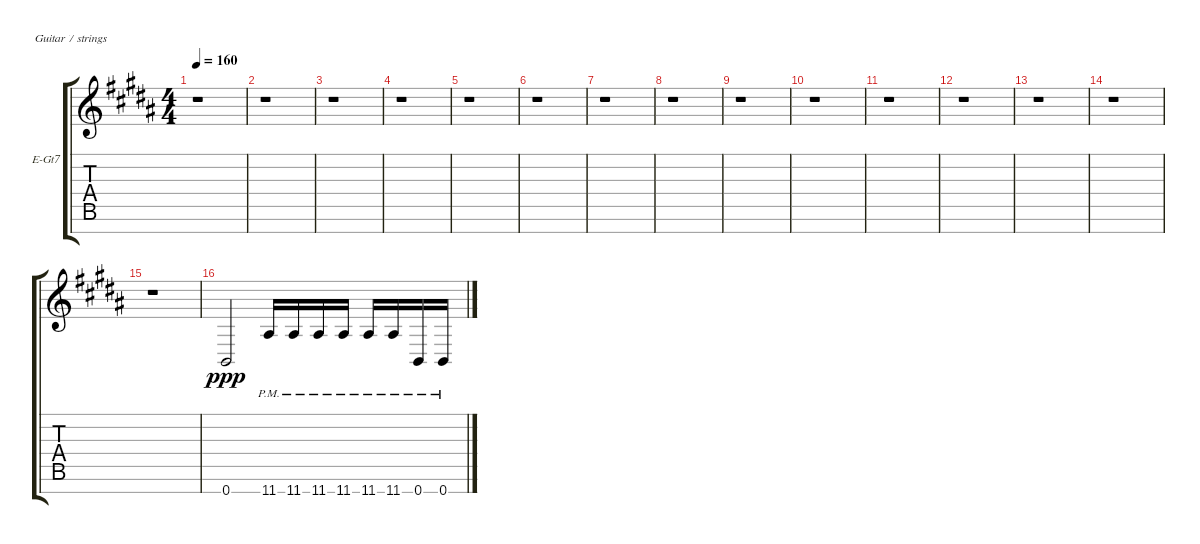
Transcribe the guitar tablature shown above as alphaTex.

\defaultSystemsLayout 4
\bracketExtendMode groupsimilarinstruments
\firstSystemTrackNameOrientation horizontal
\otherSystemsTrackNameOrientation horizontal
\track ("Rhythm" "E-Gt7") {instrument distortionguitar}
\staff {score tabs}
\tuning (E4 B3 G3 D3 A2 E2 B1)
\ts (4 4)
\tempo 160
\clef g2
\ks b
r.1{dy mp} |
r.1 |
r.1 |
r.1 |
r.1 |
r.1 |
r.1 |
r.1 |
r.1 |
r.1 |
r.1 |
r.1 |
r.1 |
r.1 |
r.1 |
0.7.2{dy ppp} 11.7{pm}.16 11.7{pm}.16 11.7{pm}.16 11.7{pm}.16 11.7{pm}.16 11.7{pm}.16 0.7{pm}.16 0.7{pm}.16
